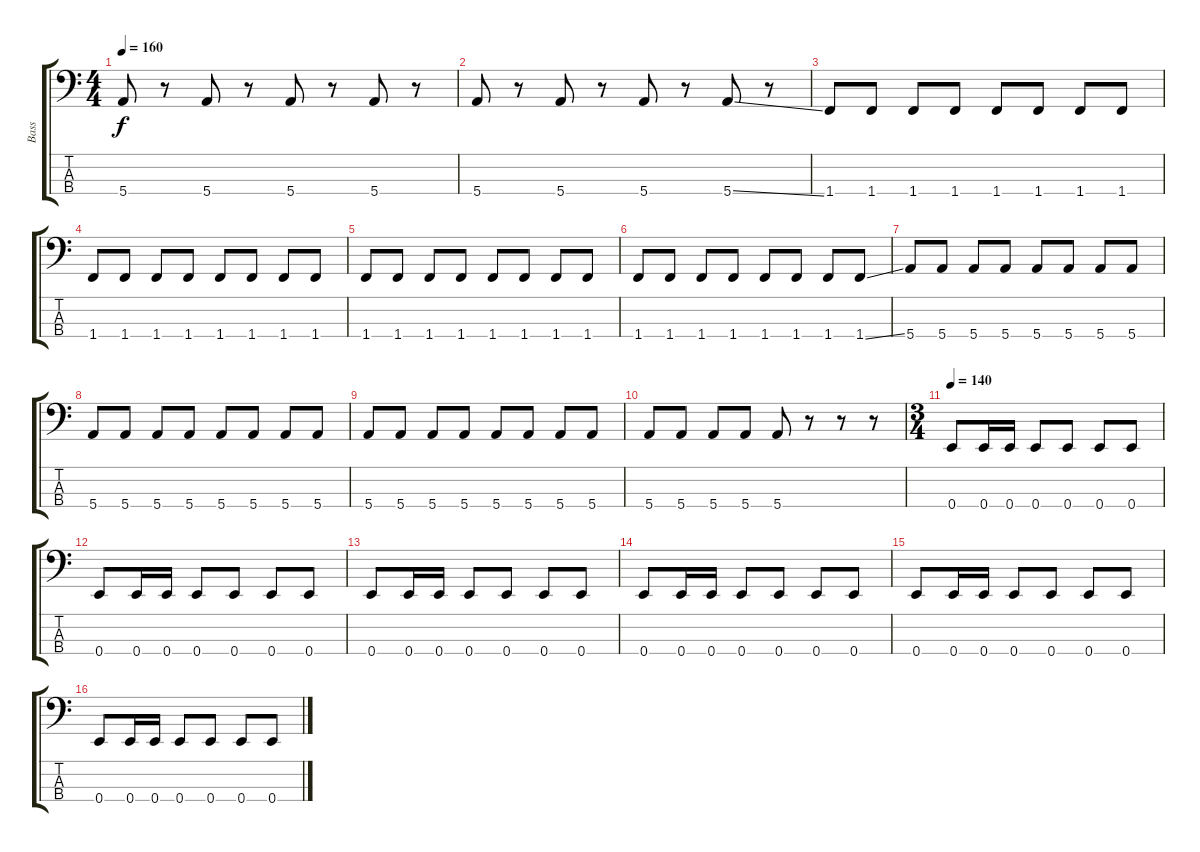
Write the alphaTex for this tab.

\track ("Bass" "Bass") {instrument fretlessbass}
\staff {score tabs}
\tuning (G2 D2 A1 E1) {hide}
\ts (4 4)
\tempo 160
\clef f4
\ks c
5.4.8{dy f} r.8 5.4.8 r.8 5.4.8 r.8 5.4.8 r.8 |
5.4.8 r.8 5.4.8 r.8 5.4.8 r.8 5.4{ss}.8 r.8 |
1.4.8 1.4.8 1.4.8 1.4.8 1.4.8 1.4.8 1.4.8 1.4.8 |
1.4.8 1.4.8 1.4.8 1.4.8 1.4.8 1.4.8 1.4.8 1.4.8 |
1.4.8 1.4.8 1.4.8 1.4.8 1.4.8 1.4.8 1.4.8 1.4.8 |
1.4.8 1.4.8 1.4.8 1.4.8 1.4.8 1.4.8 1.4.8 1.4{ss}.8 |
5.4.8 5.4.8 5.4.8 5.4.8 5.4.8 5.4.8 5.4.8 5.4.8 |
5.4.8 5.4.8 5.4.8 5.4.8 5.4.8 5.4.8 5.4.8 5.4.8 |
5.4.8 5.4.8 5.4.8 5.4.8 5.4.8 5.4.8 5.4.8 5.4.8 |
5.4.8 5.4.8 5.4.8 5.4.8 5.4.8 r.8 r.8 r.8 |
\ts (3 4)
\tempo 140
0.4.8 0.4.16 0.4.16 0.4.8 0.4.8 0.4.8 0.4.8 |
0.4.8 0.4.16 0.4.16 0.4.8 0.4.8 0.4.8 0.4.8 |
0.4.8 0.4.16 0.4.16 0.4.8 0.4.8 0.4.8 0.4.8 |
0.4.8 0.4.16 0.4.16 0.4.8 0.4.8 0.4.8 0.4.8 |
0.4.8 0.4.16 0.4.16 0.4.8 0.4.8 0.4.8 0.4.8 |
0.4.8 0.4.16 0.4.16 0.4.8 0.4.8 0.4.8 0.4.8
